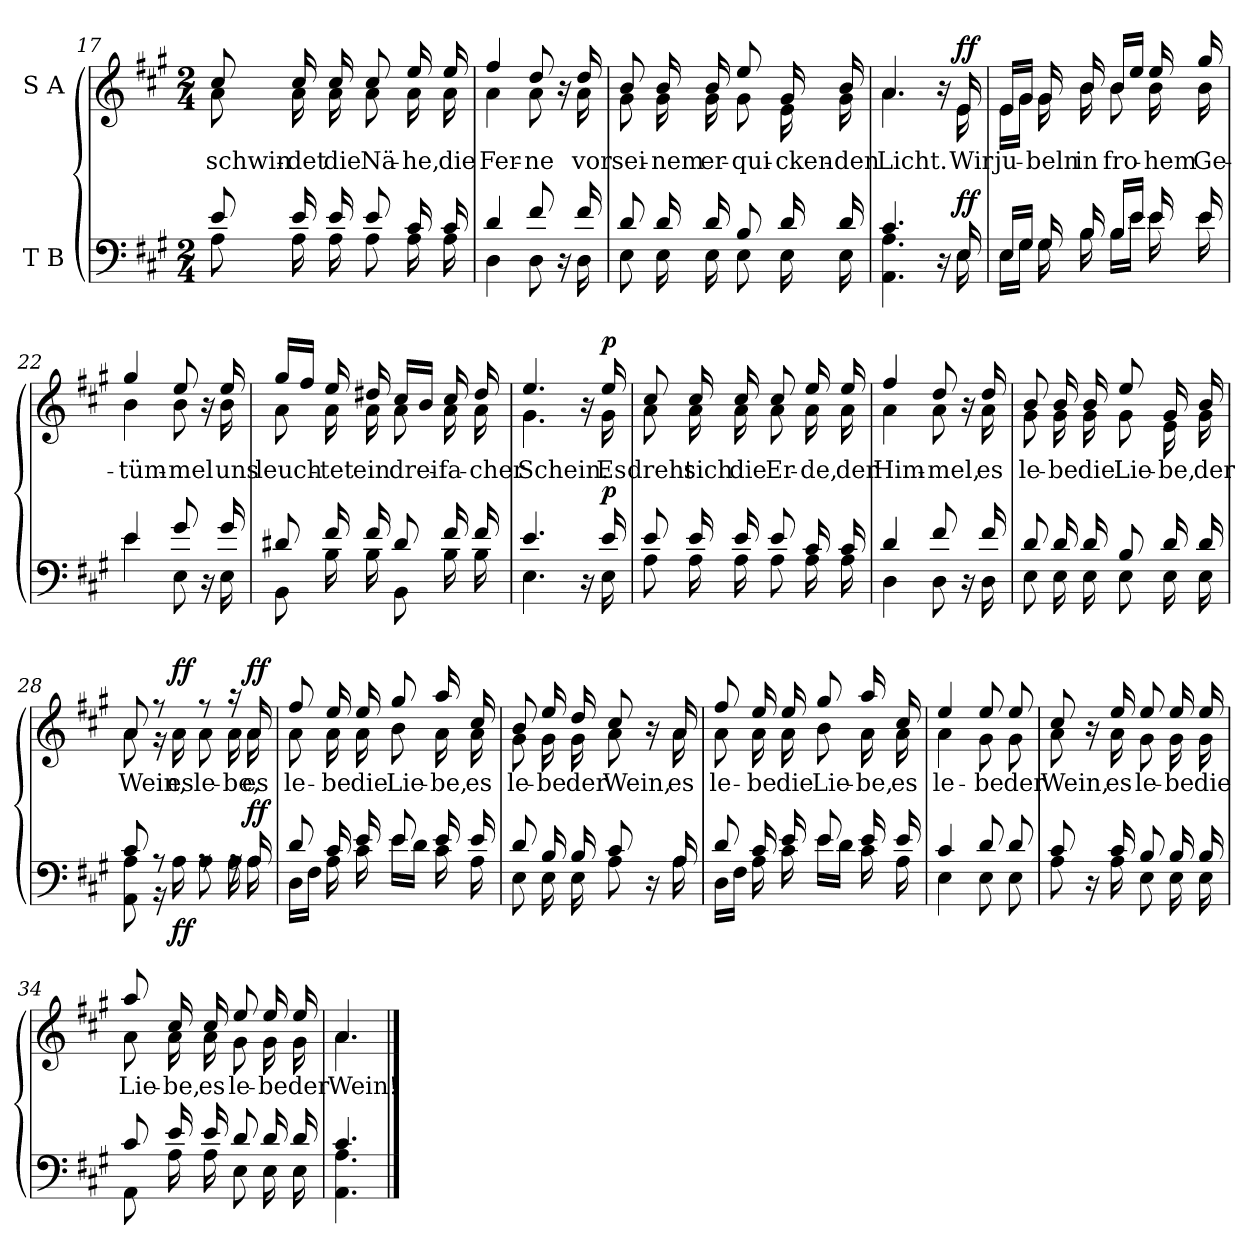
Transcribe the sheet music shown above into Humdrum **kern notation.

**kern	**dynam	**kern	**text	**dynam
*part2	*part2	*part1	*part1	*part1
*staff2	*staff2	*staff1	*staff1	*staff1
*I"T B	*	*I"S A	*	*
!!LO:PB:g=z
*clefF4	*	*clefG2	*	*
*k[f#c#g#]	*	*k[f#c#g#]	*	*
*M2/4	*	*M2/4	*	*
=17	=17	=17	=17	=17
*^	*	*	*	*
!	!	!	!	!LO:LY:b	!
*	*	*	*^	*	*
8e/	8A\	.	8cc#/	8a\	schwin-	.
!	!	!	!	!	!LO:LY:b	!
16e/	16A\	.	16cc#/	16a\	-det	.
!	!	!	!	!	!LO:LY:b	!
16e/	16A\	.	16cc#/	16a\	die	.
!	!	!	!	!	!LO:LY:b	!
8e/	8A\	.	8cc#/	8a\	Nä-	.
!	!	!	!	!	!LO:LY:b	!
16c#/	16A\	.	16ee/	16a\	-he,	.
!	!	!	!	!	!LO:LY:b	!
16c#/	16A\	.	16ee/	16a\	die	.
=18	=18	=18	=18	=18	=18	=18
!	!	!	!	!	!LO:LY:b	!
4d/	4D\	.	4ff#/	4a\	Fer-	.
!	!	!	!	!	!LO:LY:b	!
8f#/	8D\	.	8dd/	8a\	-ne	.
16r	16ryy	.	16r	16ryy	.	.
!	!	!	!	!	!LO:LY:b	!
16f#/	16D\	.	16dd/	16a\	vor	.
=19	=19	=19	=19	=19	=19	=19
!	!	!	!	!	!LO:LY:b	!
8d/	8E\	.	8b/	8g#\	sei-	.
!	!	!	!	!	!LO:LY:b	!
16d/	16E\	.	16b/	16g#\	-nem	.
!	!	!	!	!	!LO:LY:b	!
16d/	16E\	.	16b/	16g#\	er-	.
!	!	!	!	!	!LO:LY:b	!
8B/	8E\	.	8ee/	8g#\	-qui-	.
!	!	!	!	!	!LO:LY:b	!
16d/	16E\	.	16g#/	16e\	-cken-	.
!	!	!	!	!	!LO:LY:b	!
16d/	16E\	.	16b/	16g#\	-den	.
=20	=20	=20	=20	=20	=20	=20
!	!	!	!	!	!LO:LY:b	!
4.c#/	4.AA\ 4.A!\	.	4.a/	4.a\	Licht.	.
16r	16ryy	.	16r	16ryy	.	.
!	!	!LO:DY:a	!	!	!LO:LY:b	!LO:DY:a
16E/	16E\	ff	16e/	16e\	Wir	ff
!!LO:LB:g=z	!!
=21	=21	=21	=21	=21	=21	=21
!	!	!	!	!	!LO:LY:b	!
16E/LL	16E\LL	.	16e/LL	16e\LL	ju-	.
16G#/JJ	16G#\JJ	.	16g#/JJ	16g#\JJ	.	.
!	!	!	!	!	!LO:LY:b	!
16G#/	16G#\	.	16g#/	16g#\	-beln	.
!	!	!	!	!	!LO:LY:b	!
16B/	16B\	.	16b/	16b\	in	.
!	!	!	!	!	!LO:LY:b	!
16B/LL	16B\LL	.	16b/LL	8b\	fro-	.
16e/JJ	16e\JJ	.	16ee/JJ	.	.	.
!	!	!	!	!	!LO:LY:b	!
16e/	16e\	.	16ee/	16b\	-hem	.
!	!	!	!	!	!LO:LY:b	!
16e/	16e\	.	16gg#/	16b\	Ge-	.
=22	=22	=22	=22	=22	=22	=22
!	!	!	!	!	!LO:LY:b	!
4e/	4e\	.	4gg#/	4b\	-tüm-	.
!	!	!	!	!	!LO:LY:b	!
8g#/	8E\	.	8ee/	8b\	-mel	.
16r	16ryy	.	16r	16ryy	.	.
!	!	!	!	!	!LO:LY:b	!
16g#/	16E\	.	16ee/	16b\	uns	.
=23	=23	=23	=23	=23	=23	=23
!	!	!	!	!	!LO:LY:b	!
8d#X/	8BB\	.	16gg#/LL	8a\	leuch-	.
.	.	.	16ff#/JJ	.	.	.
!	!	!	!	!	!LO:LY:b	!
16f#/	16B\	.	16ee/	16a\	-tet	.
!	!	!	!	!	!LO:LY:b	!
16f#/	16B\	.	16dd#X/	16a\	ein	.
!	!	!	!	!	!LO:LY:b	!
8d#/	8BB\	.	16cc#/LL	8a\	drei-	.
.	.	.	16b/JJ	.	.	.
!	!	!	!	!	!LO:LY:b	!
16f#/	16B\	.	16cc#/	16a\	-fa-	.
!	!	!	!	!	!LO:LY:b	!
16f#/	16B\	.	16dd#/	16a\	-cher	.
=24	=24	=24	=24	=24	=24	=24
!	!	!	!	!	!LO:LY:b	!
4.e/	4.E\	.	4.ee/	4.g#\	Schein.	.
16r	16ryy	.	16r	16ryy	.	.
!	!	!LO:DY:a	!	!	!LO:LY:b	!LO:DY:a
16e/	16E\	p	16ee/	16g#\	Es	p
!!LO:LB:g=z	!!
=25	=25	=25	=25	=25	=25	=25
!	!	!	!	!	!LO:LY:b	!
8e/	8A\	.	8cc#/	8a\	dreht	.
!	!	!	!	!	!LO:LY:b	!
16e/	16A\	.	16cc#/	16a\	sich	.
!	!	!	!	!	!LO:LY:b	!
16e/	16A\	.	16cc#/	16a\	die	.
!	!	!	!	!	!LO:LY:b	!
8e/	8A\	.	8cc#/	8a\	Er-	.
!	!	!	!	!	!LO:LY:b	!
16c#/	16A\	.	16ee/	16a\	-de,	.
!	!	!	!	!	!LO:LY:b	!
16c#/	16A\	.	16ee/	16a\	der	.
=26	=26	=26	=26	=26	=26	=26
!	!	!	!	!	!LO:LY:b	!
4d/	4D\	.	4ff#/	4a\	Him-	.
!	!	!	!	!	!LO:LY:b	!
8f#/	8D\	.	8dd/	8a\	-mel,	.
16r	16ryy	.	16r	16ryy	.	.
!	!	!	!	!	!LO:LY:b	!
16f#/	16D\	.	16dd/	16a\	es	.
=27	=27	=27	=27	=27	=27	=27
!	!	!	!	!	!LO:LY:b	!
8d/	8E\	.	8b/	8g#\	le-	.
!	!	!	!	!	!LO:LY:b	!
16d/	16E\	.	16b/	16g#\	-be	.
!	!	!	!	!	!LO:LY:b	!
16d/	16E\	.	16b/	16g#\	die	.
!	!	!	!	!	!LO:LY:b	!
8B/	8E\	.	8ee/	8g#\	Lie-	.
!	!	!	!	!	!LO:LY:b	!
16d/	16E\	.	16g#/	16e\	-be,	.
!	!	!	!	!	!LO:LY:b	!
16d/	16E\	.	16b/	16g#\	der	.
=28	=28	=28	=28	=28	=28	=28
!	!	!	!	!	!LO:LY:b	!
8c#/	8AA\ 8A!\	.	8a/	8a\	Wein,	.
8rA	16r	.	8r	16r	.	.
!	!	!LO:DY:b	!	!	!LO:LY:b	!LO:DY:b
.	16A\	ff	.	16a\	es	ff
!	!	!	!	!	!LO:LY:b	!
8rA	8A\	.	8r	8a\	le-	.
!	!	!	!	!	!LO:LY:b	!
16rA	16A\	.	16r	16a\	-be,	.
!	!	!LO:DY:a	!	!	!LO:LY:b	!LO:DY:a
16A/	16A\	ff	16a/	16a\	es	ff
!!LO:LB:g=z	!!
=29	=29	=29	=29	=29	=29	=29
!	!	!	!	!	!LO:LY:b	!
8d/	16D\LL	.	8ff#/	8a\	le-	.
.	16F#\JJ	.	.	.	.	.
!	!	!	!	!	!LO:LY:b	!
16c#/	16A\	.	16ee/	16a\	-be	.
!	!	!	!	!	!LO:LY:b	!
16e/	16c#\	.	16ee/	16a\	die	.
!	!	!	!	!	!LO:LY:b	!
8e/	16e\LL	.	8gg#/	8b\	Lie-	.
.	16d\JJ	.	.	.	.	.
!	!	!	!	!	!LO:LY:b	!
16e/	16c#\	.	16aa/	16a\	-be,	.
!	!	!	!	!	!LO:LY:b	!
16e/	16A\	.	16cc#/	16a\	es	.
=30	=30	=30	=30	=30	=30	=30
!	!	!	!	!	!LO:LY:b	!
8d/	8E\	.	8b/	8g#\	le-	.
!	!	!	!	!	!LO:LY:b	!
16B/	16E\	.	16ee/	16g#\	-be	.
!	!	!	!	!	!LO:LY:b	!
16B/	16E\	.	16dd/	16g#\	der	.
!	!	!	!	!	!LO:LY:b	!
8c#/	8A\	.	8cc#/	8a\	Wein,	.
16r	16ryy	.	16r	16ryy	.	.
!	!	!	!	!	!LO:LY:b	!
16A/	16A\	.	16a/	16a\	es	.
=31	=31	=31	=31	=31	=31	=31
!	!	!	!	!	!LO:LY:b	!
8d/	16D\LL	.	8ff#/	8a\	le-	.
.	16F#\JJ	.	.	.	.	.
!	!	!	!	!	!LO:LY:b	!
16c#/	16A\	.	16ee/	16a\	-be	.
!	!	!	!	!	!LO:LY:b	!
16e/	16c#\	.	16ee/	16a\	die	.
!	!	!	!	!	!LO:LY:b	!
8e/	16e\LL	.	8gg#/	8b\	Lie-	.
.	16d\JJ	.	.	.	.	.
!	!	!	!	!	!LO:LY:b	!
16e/	16c#\	.	16aa/	16a\	-be,	.
!	!	!	!	!	!LO:LY:b	!
16e/	16A\	.	16cc#/	16a\	es	.
!!LO:LB:g=z	!!
=32	=32	=32	=32	=32	=32	=32
!	!	!	!	!	!LO:LY:b	!
4c#/	4E\	.	4ee/	4a\	le-	.
!	!	!	!	!	!LO:LY:b	!
8d/	8E\	.	8ee/	8g#\	-be	.
!	!	!	!	!	!LO:LY:b	!
8d/	8E\	.	8ee/	8g#\	der	.
=33	=33	=33	=33	=33	=33	=33
!	!	!	!	!	!LO:LY:b	!
8c#/	8A\	.	8cc#/	8a\	Wein,	.
16r	16ryy	.	16r	16ryy	.	.
!	!	!	!	!	!LO:LY:b	!
16c#/	16A\	.	16ee/	16a\	es	.
!	!	!	!	!	!LO:LY:b	!
8B/	8E\	.	8ee/	8g#\	le-	.
!	!	!	!	!	!LO:LY:b	!
16B/	16E\	.	16ee/	16g#\	-be	.
!	!	!	!	!	!LO:LY:b	!
16B/	16E\	.	16ee/	16g#\	die	.
=34	=34	=34	=34	=34	=34	=34
!	!	!	!	!	!LO:LY:b	!
8c#/	8AA\	.	8aa/	8a\	Lie-	.
!	!	!	!	!	!LO:LY:b	!
16e/	16A\	.	16cc#/	16a\	-be,	.
!	!	!	!	!	!LO:LY:b	!
16e/	16A\	.	16cc#/	16a\	es	.
!	!	!	!	!	!LO:LY:b	!
8d/	8E\	.	8ee/	8g#\	le-	.
!	!	!	!	!	!LO:LY:b	!
16d/	16E\	.	16ee/	16g#\	-be	.
!	!	!	!	!	!LO:LY:b	!
16d/	16E\	.	16ee/	16g#\	der	.
=35	=35	=35	=35	=35	=35	=35
!	!	!	!	!	!LO:LY:b	!
4.c#/	4.AA\ 4.A!\	.	4.a/	4.a\	Wein!	.
*v	*v	*	*	*	*	*
*	*	*v	*v	*	*
==	==	==	==	==
*-	*-	*-	*-	*-
